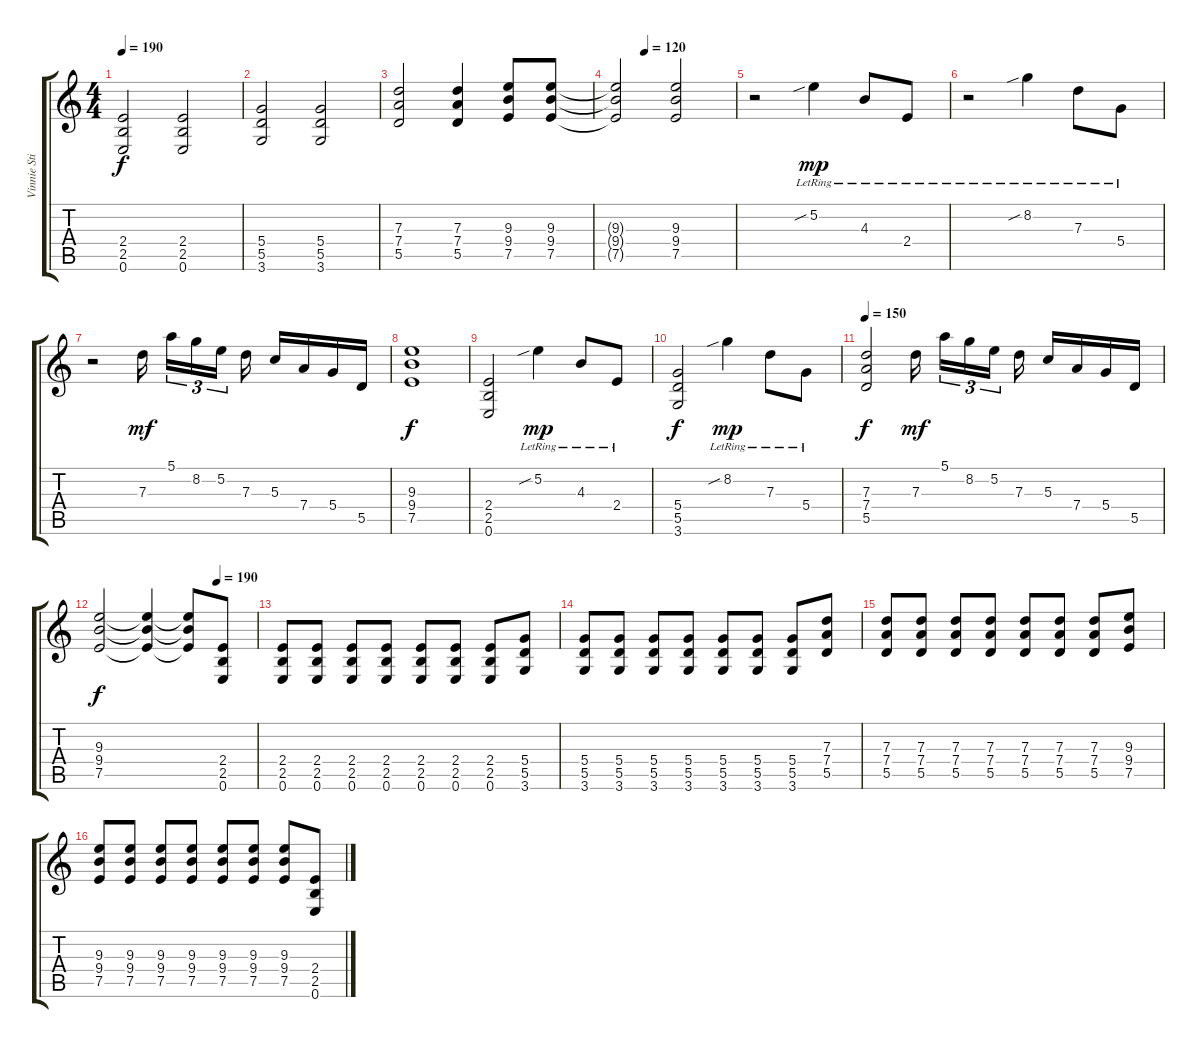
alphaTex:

\track ("Vinnie Stigma" "Vinnie Sti") {instrument distortionguitar}
\staff {score tabs}
\tuning (E4 B3 G3 D3 A2 E2) {hide}
\ts (4 4)
\tempo 190
\clef g2
\ks c
(2.4 2.5 0.6).2{dy f} (2.4 2.5 0.6).2 |
(5.4 5.5 3.6).2 (5.4 5.5 3.6).2 |
(7.3 7.4 5.5).2 (7.3 7.4 5.5).4 (9.3 9.4 7.5).8 (9.3 9.4 7.5).8 |
\tempo (120 0.25)
(9.3{t} 9.4{t} 7.5{t}).2 (9.3 9.4 7.5).2 |
r.2 5.2{sib lr}.4{dy mp} 4.3{lr}.8 2.4{lr}.8 |
r.2 8.2{sib lr}.4 7.3{lr}.8 5.4{lr}.8 |
r.2 7.3.16{dy mf volume 6 beam splitsecondary} 5.1.16{tu (3 2)} 8.2.16{tu (3 2)} 5.2.16{tu (3 2) beam splitsecondary} 7.3.16 5.3.16 7.4.16 5.4.16 5.5.16 |
(9.3 9.4 7.5).1{dy f} |
(2.4 2.5 0.6).2{volume 12} 5.2{sib lr}.4{dy mp volume 6} 4.3{lr}.8 2.4{lr}.8 |
(5.4 5.5 3.6).2{dy f volume 12} 8.2{sib lr}.4{dy mp volume 6} 7.3{lr}.8 5.4{lr}.8 |
\tempo 150
(7.3 7.4 5.5).2{dy f volume 12} 7.3.16{dy mf volume 6 beam splitsecondary} 5.1.16{tu (3 2)} 8.2.16{tu (3 2)} 5.2.16{tu (3 2) beam splitsecondary} 7.3.16 5.3.16 7.4.16 5.4.16 5.5.16 |
\tempo (190 0.75)
(9.3 9.4 7.5).2{dy f volume 12} (9.3{t} 9.4{t} 7.5{t}).4 (9.3{t} 9.4{t} 7.5{t}).8 (2.4 2.5 0.6).8 |
(2.4 2.5 0.6).8 (2.4 2.5 0.6).8 (2.4 2.5 0.6).8 (2.4 2.5 0.6).8 (2.4 2.5 0.6).8 (2.4 2.5 0.6).8 (2.4 2.5 0.6).8 (5.4 5.5 3.6).8 |
(5.4 5.5 3.6).8 (5.4 5.5 3.6).8 (5.4 5.5 3.6).8 (5.4 5.5 3.6).8 (5.4 5.5 3.6).8 (5.4 5.5 3.6).8 (5.4 5.5 3.6).8 (7.3 7.4 5.5).8 |
(7.3 7.4 5.5).8 (7.3 7.4 5.5).8 (7.3 7.4 5.5).8 (7.3 7.4 5.5).8 (7.3 7.4 5.5).8 (7.3 7.4 5.5).8 (7.3 7.4 5.5).8 (9.3 9.4 7.5).8 |
(9.3 9.4 7.5).8 (9.3 9.4 7.5).8 (9.3 9.4 7.5).8 (9.3 9.4 7.5).8 (9.3 9.4 7.5).8 (9.3 9.4 7.5).8 (9.3 9.4 7.5).8 (2.4 2.5 0.6).8
